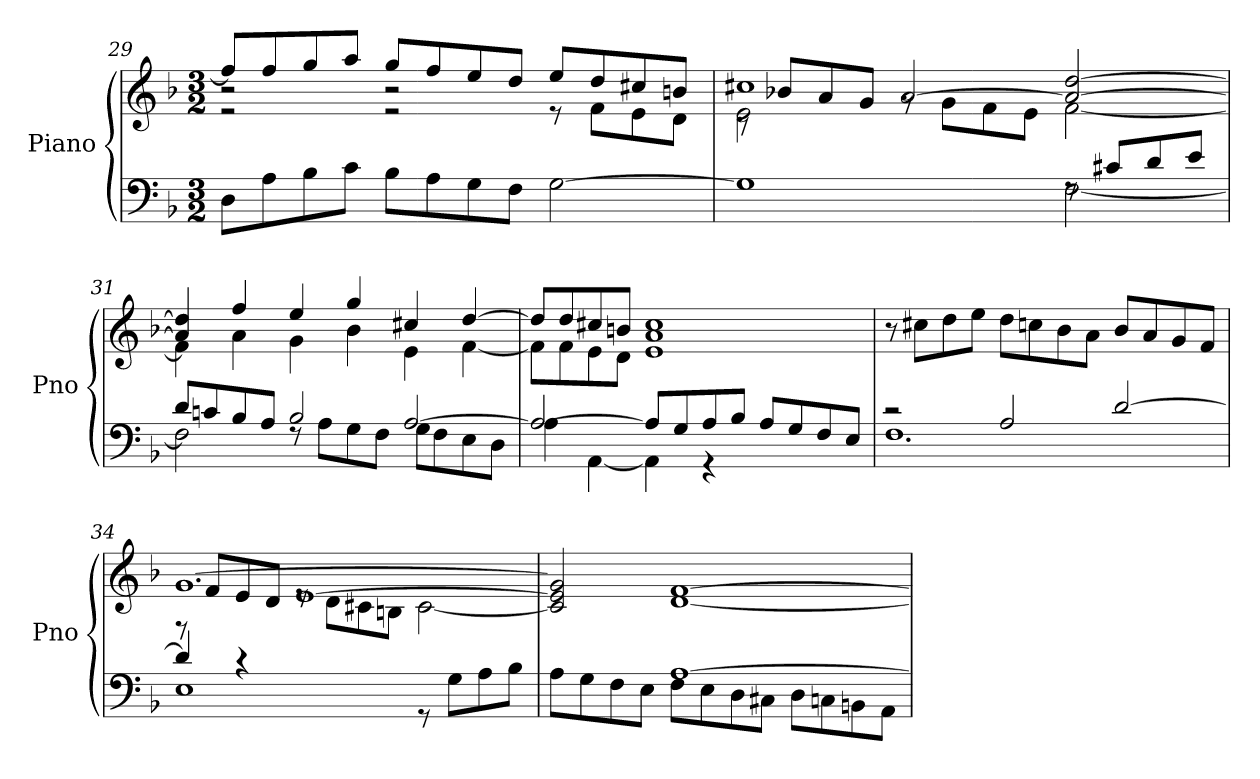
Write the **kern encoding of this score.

**kern	**kern
*part1	*part1
*staff2	*staff1
*I"Piano	*
*I'Pno	*
*clefF4	*clefG2
*k[b-]	*k[b-]
*M3/2	*M3/2
=29	=29
*	*^
*	*	*^
8D\L	8ff/L]	2r	2re
8A\	8ff/	.	.
8B-\	8gg/	.	.
8c\J	8aa/J	.	.
8B-\L	8gg/L	2r	2re
8A\	8ff/	.	.
8G\	8ee/	.	.
8F\J	8dd/J	.	.
[2G\	8ee/L	8r	2ryy
.	8dd/	8f\L	.
.	8cc#X/	8e\	.
.	8bn/J	8d\J	.
!!LO:LB:g=z	!!	!!
=30	=30	=30	=30
*^	*	*	*
1G]	1ryy	1cc#X	2e\	8rc
.	.	.	.	8b-X/L
.	.	.	.	8a/
.	.	.	.	8g/J
.	.	.	8rg	[2a/
.	.	.	8g\L	.
.	.	.	8f\	.
.	.	.	8e\J	.
8rF	[2F\	2a/_ [2dd/	[2f\	2ryy
8c#X/L	.	.	.	.
8d/	.	.	.	.
8e/J	.	.	.	.
*	*	*	*v	*v
=31	=31	=31	=31
8d/L	2F\]	4a/] 4dd/]	4f\]
8cn/	.	.	.
8B-/	.	4ff/	4a\
8A/J	.	.	.
2B-/	8rF	4ee/	4g\
.	8A\L	.	.
.	8G\	4gg/	4b-\
.	8F\J	.	.
[2A/	8G\L	4cc#X/	4e\
.	8F\	.	.
.	8E\	[4dd/	[4f\
.	8D\J	.	.
=32	=32	=32	=32
2A/_	4A\	8dd/L]	8f\L]
.	.	8dd/	8f\
.	[4AA\	8cc#X/	8e\
.	.	8bn/J	8d\J
8A/L]	4AA\]	1e 1a 1cc#	1ryy
8G/	.	.	.
8A/	4r	.	.
8B-/J	.	.	.
8A/L	2ryy	.	.
8G/	.	.	.
8F/	.	.	.
8E/J	.	.	.
*	*	*v	*v
!!LO:LB:g=z
=33	=33	=33
2r	1.F	8r
.	.	8cc#X\L
.	.	8dd\
.	.	8ee\J
2A/	.	8dd\L
.	.	8ccn\
.	.	8b-\
.	.	8a\J
[2d/	.	8b-/L
.	.	8a/
.	.	8g/
.	.	8f/J
=34	=34	=34
*	*	*^
*	*	*	*^
4d/]	1E	[1.g	2ryy	8rF
.	.	.	.	8f/L
4r	.	.	.	8e/
.	.	.	.	8d/J
4ryy	.	.	8re	[1e
.	.	.	8d\L	.
4ryy	.	.	8c#X\	.
.	.	.	8Bn\J	.
8rGG	2ryy	.	[2c#\	.
8G\L	.	.	.	.
8A\	.	.	.	.
8B-\J	.	.	.	.
*	*	*v	*v	*v
=35	=35	=35
8A\L	2ryy	2c#/] 2e/] 2g/]
8G\	.	.
8F\	.	.
8E\J	.	.
[1A	8F\L	[1d [1f
.	8E\	.
.	8D\	.
.	8C#X\J	.
.	8D\L	.
.	8Cn\	.
.	8BBn\	.
.	8AA\J	.
*v	*v	*
=	=
*-	*-
